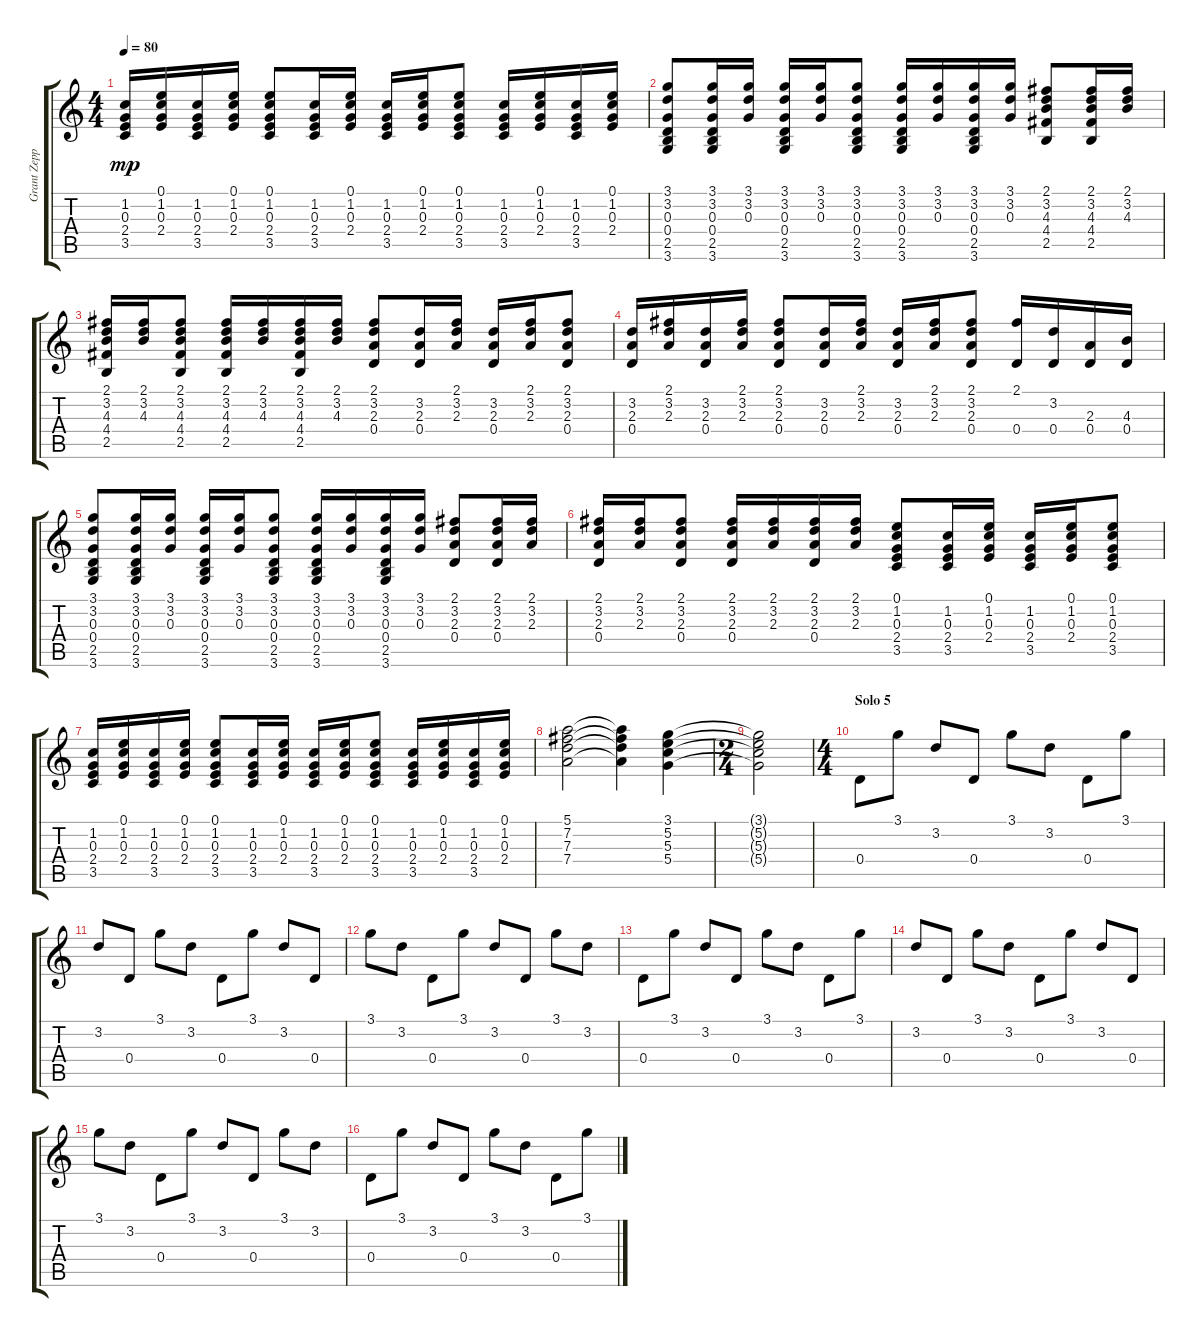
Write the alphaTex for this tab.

\track ("Grant Zeppelin" "Grant Zepp") {instrument acousticguitarsteel}
\staff {score tabs}
\tuning (E4 B3 G3 D3 A2 E2) {hide}
\ts (4 4)
\tempo 80
\clef g2
\ks c
(1.2 0.3 2.4 3.5).16{dy mp} (0.1 1.2 0.3 2.4).16 (1.2 0.3 2.4 3.5).16 (0.1 1.2 0.3 2.4).16 (0.1 1.2 0.3 2.4 3.5).8 (1.2 0.3 2.4 3.5).16 (0.1 1.2 0.3 2.4).16 (1.2 0.3 2.4 3.5).16 (0.1 1.2 0.3 2.4).16 (0.1 1.2 0.3 2.4 3.5).8 (1.2 0.3 2.4 3.5).16 (0.1 1.2 0.3 2.4).16 (1.2 0.3 2.4 3.5).16 (0.1 1.2 0.3 2.4).16 |
(3.1 3.2 0.3 0.4 2.5 3.6).8 (3.1 3.2 0.3 0.4 2.5 3.6).16 (3.1 3.2 0.3).16 (3.1 3.2 0.3 0.4 2.5 3.6).16 (3.1 3.2 0.3).16 (3.1 3.2 0.3 0.4 2.5 3.6).8 (3.1 3.2 0.3 0.4 2.5 3.6).16 (3.1 3.2 0.3).16 (3.1 3.2 0.3 0.4 2.5 3.6).16 (3.1 3.2 0.3).16 (2.1 3.2 4.3 4.4 2.5).8 (2.1 3.2 4.3 4.4 2.5).16 (2.1 3.2 4.3).16 |
(2.1 3.2 4.3 4.4 2.5).16 (2.1 3.2 4.3).16 (2.1 3.2 4.3 4.4 2.5).8 (2.1 3.2 4.3 4.4 2.5).16 (2.1 3.2 4.3).16 (2.1 3.2 4.3 4.4 2.5).16 (2.1 3.2 4.3).16 (2.1 3.2 2.3 0.4).8 (3.2 2.3 0.4).16 (2.1 3.2 2.3).16 (3.2 2.3 0.4).16 (2.1 3.2 2.3).16 (2.1 3.2 2.3 0.4).8 |
(3.2 2.3 0.4).16 (2.1 3.2 2.3).16 (3.2 2.3 0.4).16 (2.1 3.2 2.3).16 (2.1 3.2 2.3 0.4).8 (3.2 2.3 0.4).16 (2.1 3.2 2.3).16 (3.2 2.3 0.4).16 (2.1 3.2 2.3).16 (2.1 3.2 2.3 0.4).8 (2.1 0.4).16 (3.2 0.4).16 (2.3 0.4).16 (4.3 0.4).16 |
(3.1 3.2 0.3 0.4 2.5 3.6).8 (3.1 3.2 0.3 0.4 2.5 3.6).16 (3.1 3.2 0.3).16 (3.1 3.2 0.3 0.4 2.5 3.6).16 (3.1 3.2 0.3).16 (3.1 3.2 0.3 0.4 2.5 3.6).8 (3.1 3.2 0.3 0.4 2.5 3.6).16 (3.1 3.2 0.3).16 (3.1 3.2 0.3 0.4 2.5 3.6).16 (3.1 3.2 0.3).16 (2.1 3.2 2.3 0.4).8 (2.1 3.2 2.3 0.4).16 (2.1 3.2 2.3).16 |
(2.1 3.2 2.3 0.4).16 (2.1 3.2 2.3).16 (2.1 3.2 2.3 0.4).8 (2.1 3.2 2.3 0.4).16 (2.1 3.2 2.3).16 (2.1 3.2 2.3 0.4).16 (2.1 3.2 2.3).16 (0.1 1.2 0.3 2.4 3.5).8 (1.2 0.3 2.4 3.5).16 (0.1 1.2 0.3 2.4).16 (1.2 0.3 2.4 3.5).16 (0.1 1.2 0.3 2.4).16 (0.1 1.2 0.3 2.4 3.5).8 |
(1.2 0.3 2.4 3.5).16 (0.1 1.2 0.3 2.4).16 (1.2 0.3 2.4 3.5).16 (0.1 1.2 0.3 2.4).16 (0.1 1.2 0.3 2.4 3.5).8 (1.2 0.3 2.4 3.5).16 (0.1 1.2 0.3 2.4).16 (1.2 0.3 2.4 3.5).16 (0.1 1.2 0.3 2.4).16 (0.1 1.2 0.3 2.4 3.5).8 (1.2 0.3 2.4 3.5).16 (0.1 1.2 0.3 2.4).16 (1.2 0.3 2.4 3.5).16 (0.1 1.2 0.3 2.4).16 |
(5.1 7.2 7.3 7.4).2 (5.1{t} 7.2{t} 7.3{t} 7.4{t}).4 (3.1 5.2 5.3 5.4).4 |
\ts (2 4)
(3.1{t} 5.2{t} 5.3{t} 5.4{t}).2 |
\ts (4 4)
\section ("" "Solo 5")
0.4.8 3.1.8 3.2.8 0.4.8 3.1.8 3.2.8 0.4.8 3.1.8 |
3.2.8 0.4.8 3.1.8 3.2.8 0.4.8 3.1.8 3.2.8 0.4.8 |
3.1.8 3.2.8 0.4.8 3.1.8 3.2.8 0.4.8 3.1.8 3.2.8 |
0.4.8 3.1.8 3.2.8 0.4.8 3.1.8 3.2.8 0.4.8 3.1.8 |
3.2.8 0.4.8 3.1.8 3.2.8 0.4.8 3.1.8 3.2.8 0.4.8 |
3.1.8 3.2.8 0.4.8 3.1.8 3.2.8 0.4.8 3.1.8 3.2.8 |
0.4.8 3.1.8 3.2.8 0.4.8 3.1.8 3.2.8 0.4.8 3.1.8
